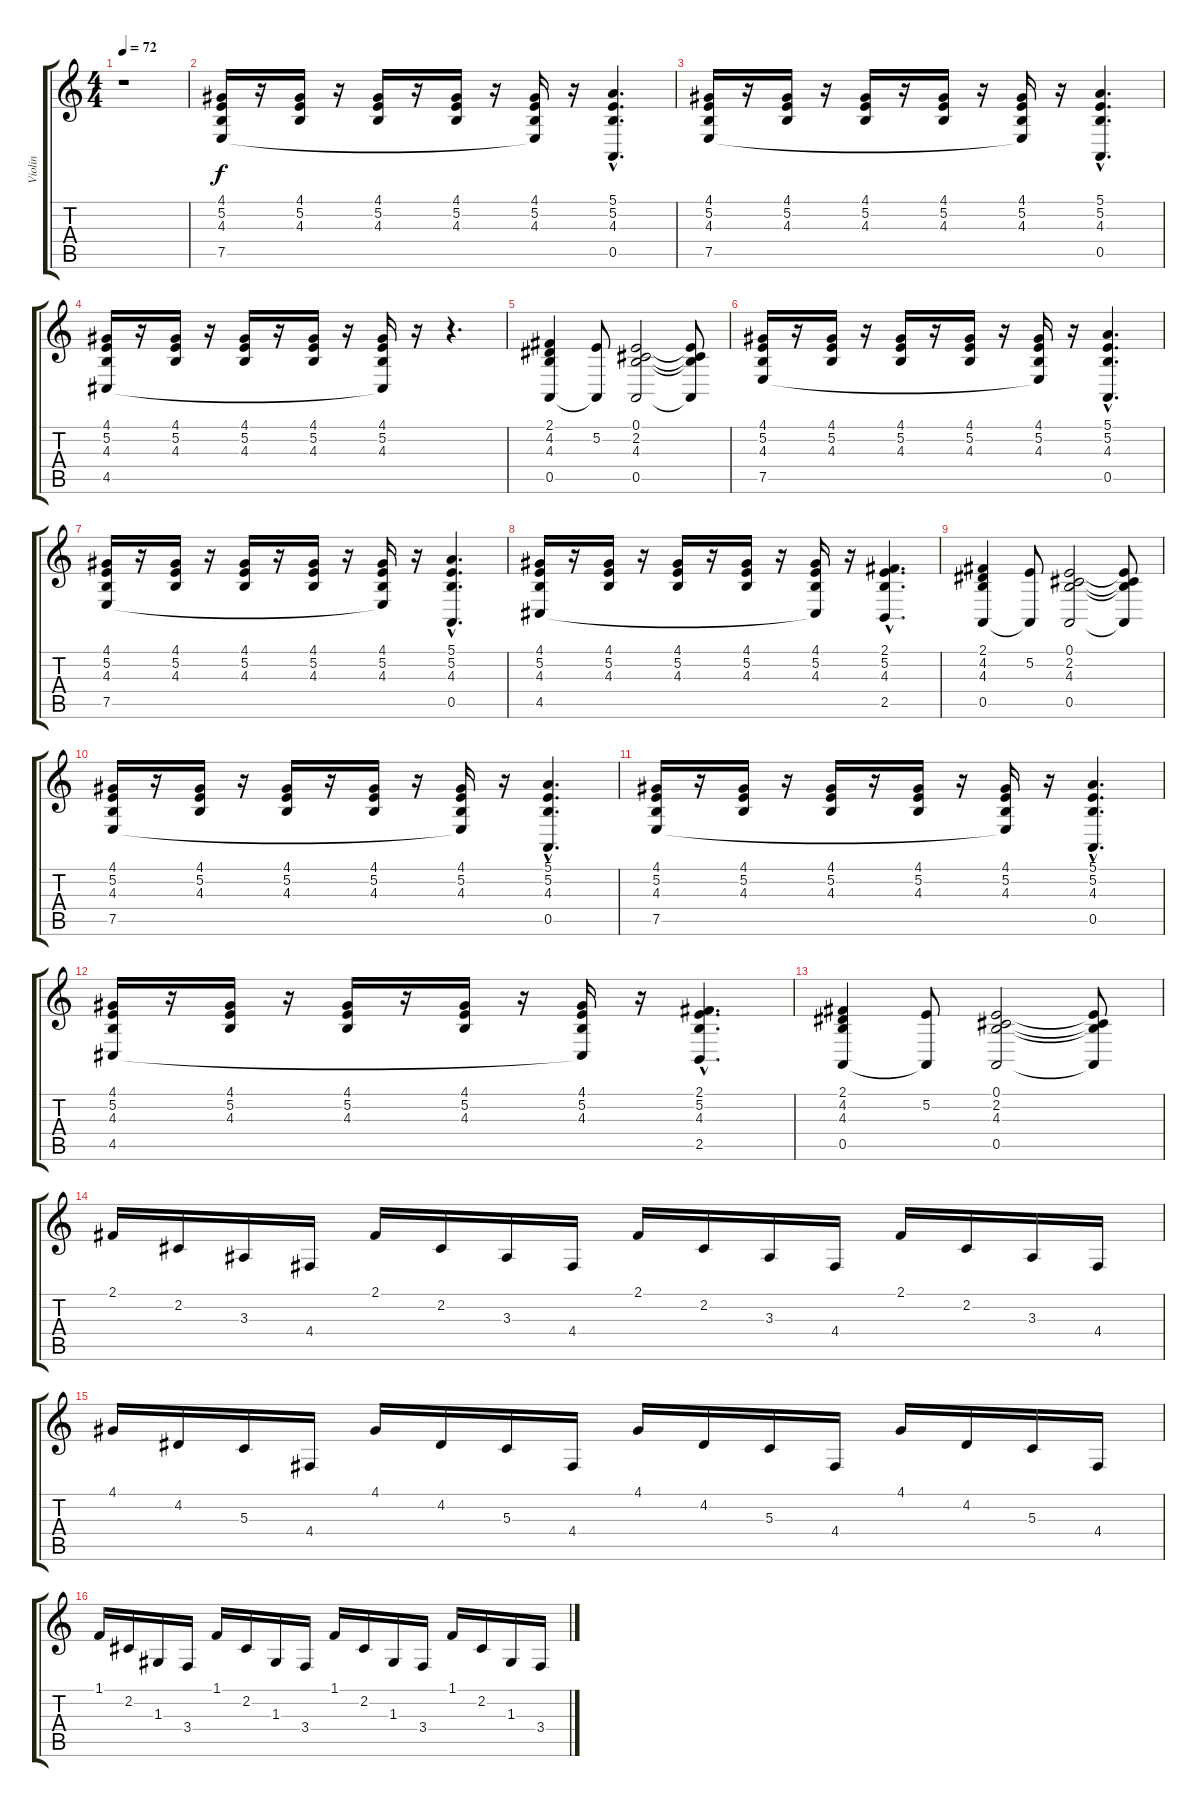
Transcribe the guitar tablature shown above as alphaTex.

\track ("Violin" "Violin") {instrument violin}
\staff {score tabs}
\tuning (E4 B3 G3 D3 A2 E2) {hide}
\ts (4 4)
\tempo 72
\clef g2
\ks c
r.1{dy f} |
(4.1 5.2 4.3 7.5).16 r.16 (4.1 5.2 4.3).16 r.16 (4.1 5.2 4.3).16 r.16 (4.1 5.2 4.3).16 r.16 (4.1 5.2 4.3 7.5{t}).16 r.16 (5.1{hac} 5.2{hac} 4.3{hac} 0.5{hac}).4{d} |
(4.1 5.2 4.3 7.5).16 r.16 (4.1 5.2 4.3).16 r.16 (4.1 5.2 4.3).16 r.16 (4.1 5.2 4.3).16 r.16 (4.1 5.2 4.3 7.5{t}).16 r.16 (5.1{hac} 5.2{hac} 4.3{hac} 0.5{hac}).4{d} |
(4.1 5.2 4.3 4.5).16 r.16 (4.1 5.2 4.3).16 r.16 (4.1 5.2 4.3).16 r.16 (4.1 5.2 4.3).16 r.16 (4.1 5.2 4.3 4.5{t}).16 r.16 r.4{d} |
(2.1 4.2 4.3 0.5).4 (5.2 0.5{t}).8 (0.1 2.2 4.3 0.5).2 (0.1{t} 2.2{t} 4.3{t} 0.5{t}).8 |
(4.1 5.2 4.3 7.5).16 r.16 (4.1 5.2 4.3).16 r.16 (4.1 5.2 4.3).16 r.16 (4.1 5.2 4.3).16 r.16 (4.1 5.2 4.3 7.5{t}).16 r.16 (5.1{hac} 5.2{hac} 4.3{hac} 0.5{hac}).4{d} |
(4.1 5.2 4.3 7.5).16 r.16 (4.1 5.2 4.3).16 r.16 (4.1 5.2 4.3).16 r.16 (4.1 5.2 4.3).16 r.16 (4.1 5.2 4.3 7.5{t}).16 r.16 (5.1{hac} 5.2{hac} 4.3{hac} 0.5{hac}).4{d} |
(4.1 5.2 4.3 4.5).16 r.16 (4.1 5.2 4.3).16 r.16 (4.1 5.2 4.3).16 r.16 (4.1 5.2 4.3).16 r.16 (4.1 5.2 4.3 4.5{t}).16 r.16 (2.1{hac} 5.2{hac} 4.3{hac} 2.5{hac}).4{d} |
(2.1 4.2 4.3 0.5).4 (5.2 0.5{t}).8 (0.1 2.2 4.3 0.5).2 (0.1{t} 2.2{t} 4.3{t} 0.5{t}).8 |
(4.1 5.2 4.3 7.5).16 r.16 (4.1 5.2 4.3).16 r.16 (4.1 5.2 4.3).16 r.16 (4.1 5.2 4.3).16 r.16 (4.1 5.2 4.3 7.5{t}).16 r.16 (5.1{hac} 5.2{hac} 4.3{hac} 0.5{hac}).4{d} |
(4.1 5.2 4.3 7.5).16 r.16 (4.1 5.2 4.3).16 r.16 (4.1 5.2 4.3).16 r.16 (4.1 5.2 4.3).16 r.16 (4.1 5.2 4.3 7.5{t}).16 r.16 (5.1{hac} 5.2{hac} 4.3{hac} 0.5{hac}).4{d} |
(4.1 5.2 4.3 4.5).16 r.16 (4.1 5.2 4.3).16 r.16 (4.1 5.2 4.3).16 r.16 (4.1 5.2 4.3).16 r.16 (4.1 5.2 4.3 4.5{t}).16 r.16 (2.1{hac} 5.2{hac} 4.3{hac} 2.5{hac}).4{d} |
(2.1 4.2 4.3 0.5).4 (5.2 0.5{t}).8 (0.1 2.2 4.3 0.5).2 (0.1{t} 2.2{t} 4.3{t} 0.5{t}).8 |
2.1.16 2.2.16 3.3.16 4.4.16 2.1.16 2.2.16 3.3.16 4.4.16 2.1.16 2.2.16 3.3.16 4.4.16 2.1.16 2.2.16 3.3.16 4.4.16 |
4.1.16 4.2.16 5.3.16 4.4.16 4.1.16 4.2.16 5.3.16 4.4.16 4.1.16 4.2.16 5.3.16 4.4.16 4.1.16 4.2.16 5.3.16 4.4.16 |
1.1.16 2.2.16 1.3.16 3.4.16 1.1.16 2.2.16 1.3.16 3.4.16 1.1.16 2.2.16 1.3.16 3.4.16 1.1.16 2.2.16 1.3.16 3.4.16
